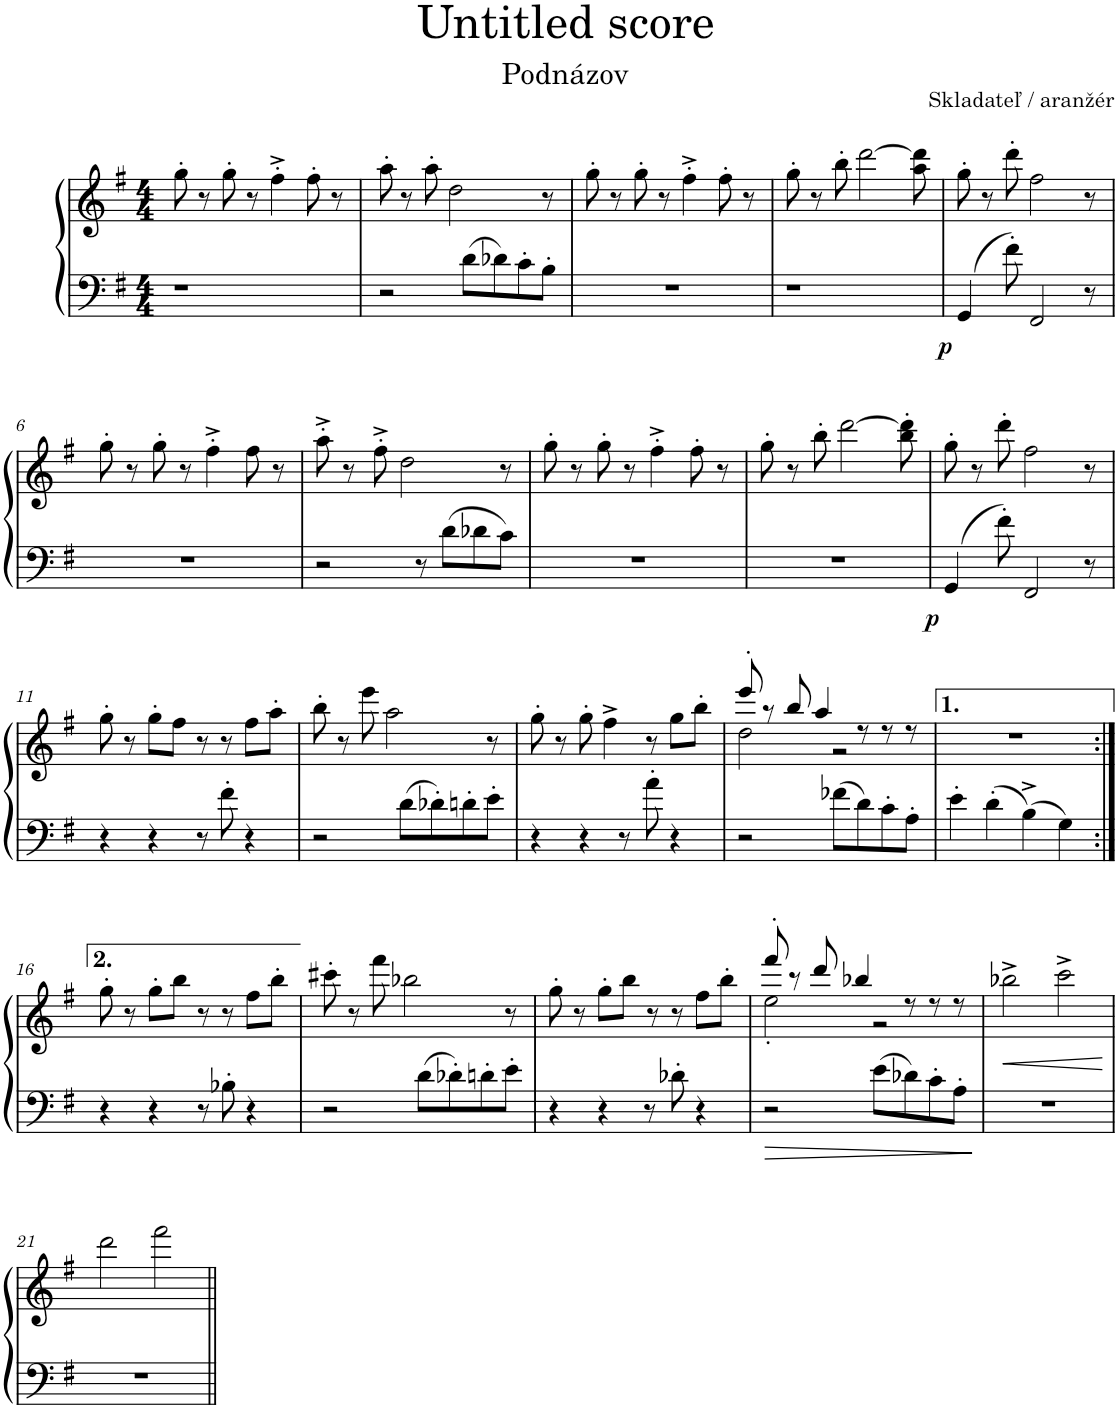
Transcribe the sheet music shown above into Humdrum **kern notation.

**kern	**kern	**dynam
*part1	*part1	*part1
*staff2	*staff1	*staff1/2
*I"Klavír	*	*
*I'Kl.	*	*
*clefF4	*clefG2	*
*k[f#]	*k[f#]	*
*M4/4	*M4/4	*
=1	=1	=1
1r	8gg'\	.
.	8r	.
.	8gg'\	.
.	8r	.
.	4ff#'^\	.
.	8ff#'\	.
.	8r	.
=2	=2	=2
2r	8aa'\	.
.	8r	.
.	8aa'\	.
.	2dd\	.
8d\L	.	.
8d-X\	.	.
8c'\	.	.
8B'\J	8r	.
=3	=3	=3
1r	8gg'\	.
.	8r	.
.	8gg'\	.
.	8r	.
.	4ff#'^\	.
.	8ff#'\	.
.	8r	.
=4	=4	=4
1r	8gg'\	.
.	8r	.
.	8bb'\	.
.	[2ddd\	.
.	8aa\ 8ddd\]	.
=5	=5	=5
!	!	!LO:DY:b=2
4GG/	8gg'\	p
.	8r	.
8f#'\	8ddd'\	.
2FF#/	2ff#\	.
8r	8r	.
!!LO:LB:g=z
=6	=6	=6
1r	8gg'\	.
.	8r	.
.	8gg'\	.
.	8r	.
.	4ff#'^\	.
.	8ff#\	.
.	8r	.
=7	=7	=7
2r	8aa'^\	.
.	8r	.
.	8ff#'^\	.
.	2dd\	.
8r	.	.
8d\L	.	.
8d-X\	.	.
8c\J	8r	.
=8	=8	=8
1r	8gg'\	.
.	8r	.
.	8gg'\	.
.	8r	.
.	4ff#'^\	.
.	8ff#'\	.
.	8r	.
=9	=9	=9
1r	8gg'\	.
.	8r	.
.	8bb'\	.
.	[2ddd\	.
.	8bb\' 8ddd\]'	.
=10	=10	=10
!	!	!LO:DY:b=2
4GG/	8gg'\	p
.	8r	.
8f#'\	8ddd'\	.
2FF#/	2ff#\	.
8r	8r	.
!!LO:LB:g=z
=11	=11	=11
4r	8gg'\	.
.	8r	.
4r	8gg'\L	.
.	8ff#\J	.
8r	8r	.
8f#'\	8r	.
4r	8ff#\L	.
.	8aa'\J	.
=12	=12	=12
2r	8bb'\	.
.	8r	.
.	8eee\	.
.	2aa\	.
8d\L	.	.
8d-X'\	.	.
8dn'\	.	.
8e'\J	8r	.
=13	=13	=13
4r	8gg'\	.
.	8r	.
4r	8gg'\	.
.	4ff#^\	.
8r	.	.
8a'\	8r	.
4r	8gg\L	.
.	8bb'\J	.
=14	=14	=14
*	*^	*
2r	8eee'/	2dd\	.
.	8r	.	.
.	8bb/	.	.
.	4aa/	.	.
8f-X\L	.	2r	.
8d\	8r	.	.
8c'\	8r	.	.
8A'\J	8r	.	.
*	*v	*v	*
=15	=15	=15
4e'\	1r	.
4d'\	.	.
4B^\	.	.
4G\	.	.
!!LO:LB:g=z
=16:|!	=16:|!	=16:|!
4r	8gg'\	.
.	8r	.
4r	8gg'\L	.
.	8bb\J	.
8r	8r	.
8B-X'\	8r	.
4r	8ff#\L	.
.	8bb'\J	.
=17	=17	=17
2r	8ccc#X'\	.
.	8r	.
.	8fff#\	.
.	2bb-X\	.
8d\L	.	.
8d-X'\	.	.
8dn'\	.	.
8e'\J	8r	.
=18	=18	=18
4r	8gg'\	.
.	8r	.
4r	8gg'\L	.
.	8bb\J	.
8r	8r	.
8d-X'\	8r	.
4r	8ff#\L	.
.	8bb'\J	.
=19	=19	=19
*	*^	*
2r	8fff#'/	2ee'\	.
.	8r	.	.
.	8ddd/	.	.
.	4bb-X/	.	.
8e\L	.	2r	.
8d-X\	8r	.	.
8c'\	8r	.	.
8A'\J	8r	.	.
*	*v	*v	*
=20	=20	=20
!	!	!LO:HP:b
1r	2bb-X^\	<
.	2ccc^\	.
.	.	[
!!LO:LB:g=z
=21	=21	=21
1r	2ddd\	.
.	2fff#\	.
=||	=||	=||
*-	*-	*-
